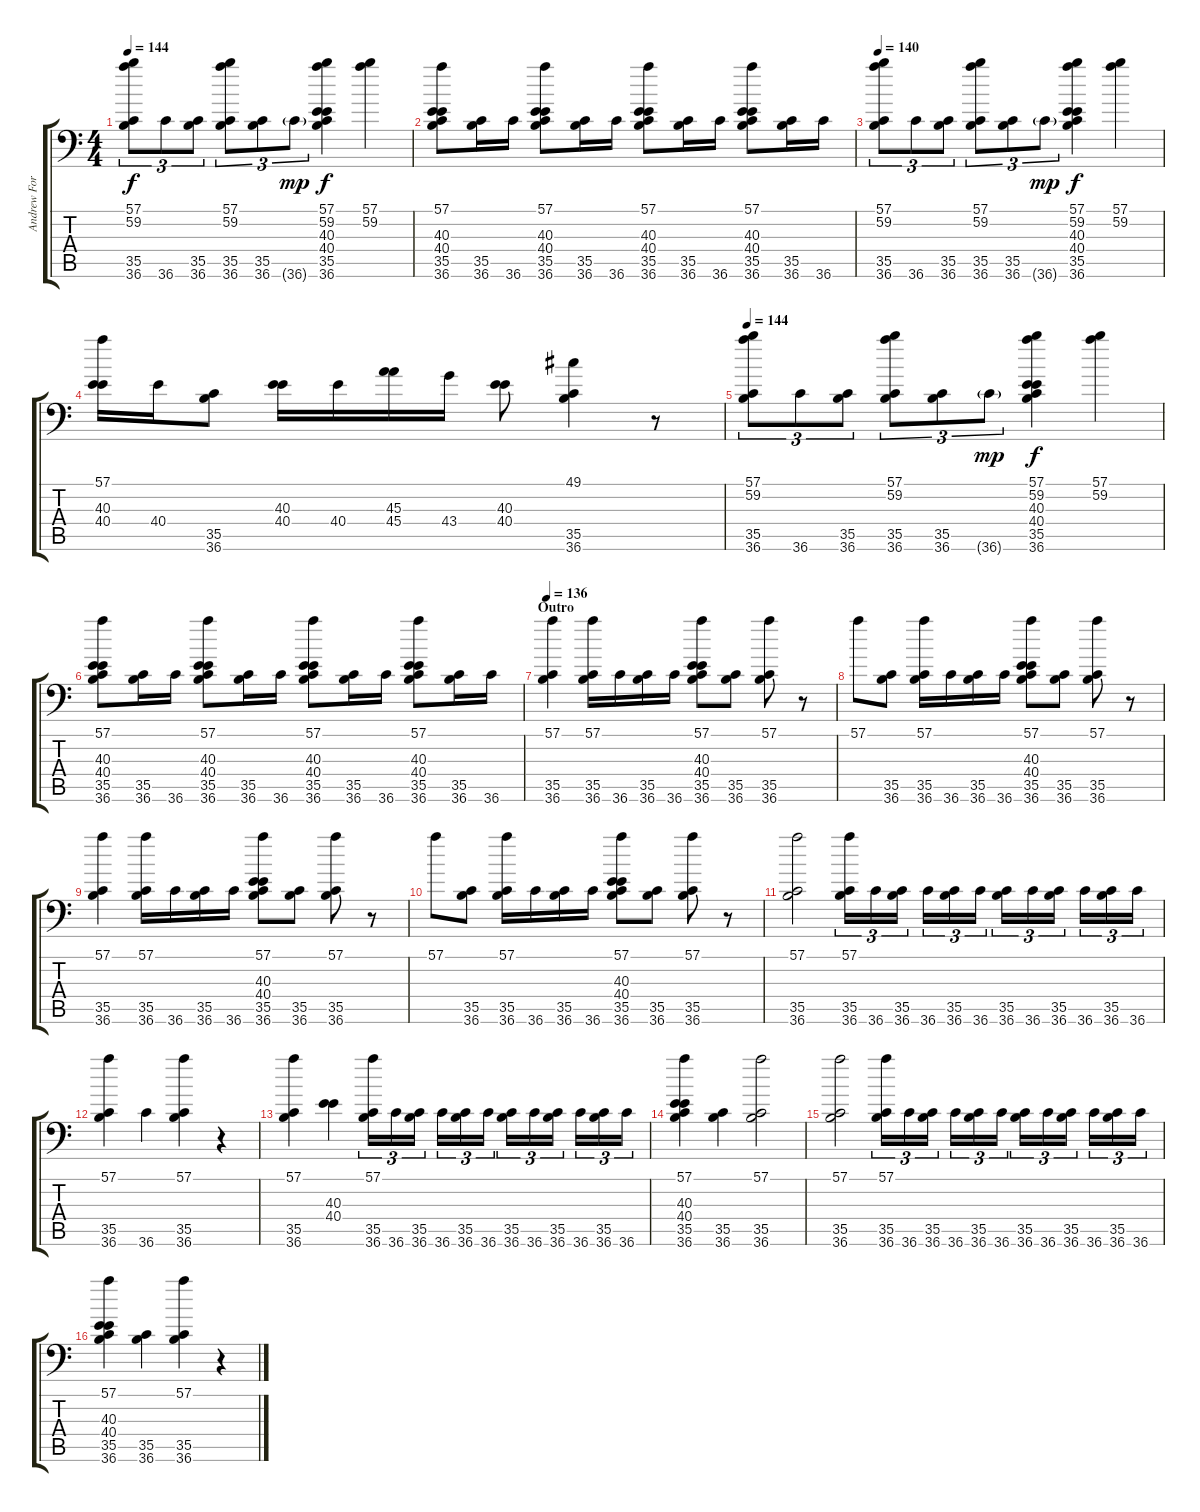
\track ("Andrew Forsman" "Andrew For") {instrument acousticgrandpiano}
\staff {score tabs}
\tuning (C-1 C-1 C-1 C-1 C-1 C-1) {hide}
\ts (4 4)
\tempo 144
\clef f4
\ks c
(57.1 59.2 35.5 36.6).8{tu (3 2) dy f} 36.6.8{tu (3 2)} (35.5 36.6).8{tu (3 2)} (57.1 59.2 35.5 36.6).8{tu (3 2)} (35.5 36.6).8{tu (3 2)} 36.6{g}.8{tu (3 2) dy mp} (57.1 59.2 40.3 40.4 35.5 36.6).4{dy f} (57.1 59.2).4 |
(57.1 40.3 40.4 35.5 36.6).8 (35.5 36.6).16 36.6.16 (57.1 40.3 40.4 35.5 36.6).8 (35.5 36.6).16 36.6.16 (57.1 40.3 40.4 35.5 36.6).8 (35.5 36.6).16 36.6.16 (57.1 40.3 40.4 35.5 36.6).8 (35.5 36.6).16 36.6.16 |
\tempo 140
(57.1 59.2 35.5 36.6).8{tu (3 2)} 36.6.8{tu (3 2)} (35.5 36.6).8{tu (3 2)} (57.1 59.2 35.5 36.6).8{tu (3 2)} (35.5 36.6).8{tu (3 2)} 36.6{g}.8{tu (3 2) dy mp} (57.1 59.2 40.3 40.4 35.5 36.6).4{dy f} (57.1 59.2).4 |
(57.1 40.3 40.4).16 40.4.16 (35.5 36.6).8 (40.3 40.4).16 40.4.16 (45.3 45.4).16 43.4.16 (40.3 40.4).8 (49.1 35.5 36.6).4 r.8 |
\tempo 144
(57.1 59.2 35.5 36.6).8{tu (3 2)} 36.6.8{tu (3 2)} (35.5 36.6).8{tu (3 2)} (57.1 59.2 35.5 36.6).8{tu (3 2)} (35.5 36.6).8{tu (3 2)} 36.6{g}.8{tu (3 2) dy mp} (57.1 59.2 40.3 40.4 35.5 36.6).4{dy f} (57.1 59.2).4 |
(57.1 40.3 40.4 35.5 36.6).8 (35.5 36.6).16 36.6.16 (57.1 40.3 40.4 35.5 36.6).8 (35.5 36.6).16 36.6.16 (57.1 40.3 40.4 35.5 36.6).8 (35.5 36.6).16 36.6.16 (57.1 40.3 40.4 35.5 36.6).8 (35.5 36.6).16 36.6.16 |
\section ("" "Outro")
\tempo 136
(57.1 35.5 36.6).4 (57.1 35.5 36.6).16 36.6.16 (35.5 36.6).16 36.6.16 (57.1 40.3 40.4 35.5 36.6).8 (35.5 36.6).8 (57.1 35.5 36.6).8 r.8 |
57.1.8 (35.5 36.6).8 (57.1 35.5 36.6).16 36.6.16 (35.5 36.6).16 36.6.16 (57.1 40.3 40.4 35.5 36.6).8 (35.5 36.6).8 (57.1 35.5 36.6).8 r.8 |
(57.1 35.5 36.6).4 (57.1 35.5 36.6).16 36.6.16 (35.5 36.6).16 36.6.16 (57.1 40.3 40.4 35.5 36.6).8 (35.5 36.6).8 (57.1 35.5 36.6).8 r.8 |
57.1.8 (35.5 36.6).8 (57.1 35.5 36.6).16 36.6.16 (35.5 36.6).16 36.6.16 (57.1 40.3 40.4 35.5 36.6).8 (35.5 36.6).8 (57.1 35.5 36.6).8 r.8 |
(57.1 35.5 36.6).2 (57.1 35.5 36.6).16{tu (3 2)} 36.6.16{tu (3 2)} (35.5 36.6).16{tu (3 2)} 36.6.16{tu (3 2)} (35.5 36.6).16{tu (3 2)} 36.6.16{tu (3 2)} (35.5 36.6).16{tu (3 2)} 36.6.16{tu (3 2)} (35.5 36.6).16{tu (3 2)} 36.6.16{tu (3 2)} (35.5 36.6).16{tu (3 2)} 36.6.16{tu (3 2)} |
(57.1 35.5 36.6).4 36.6.4 (57.1 35.5 36.6).4 r.4 |
(57.1 35.5 36.6).4 (40.3 40.4).4 (57.1 35.5 36.6).16{tu (3 2)} 36.6.16{tu (3 2)} (35.5 36.6).16{tu (3 2)} 36.6.16{tu (3 2)} (35.5 36.6).16{tu (3 2)} 36.6.16{tu (3 2)} (35.5 36.6).16{tu (3 2)} 36.6.16{tu (3 2)} (35.5 36.6).16{tu (3 2)} 36.6.16{tu (3 2)} (35.5 36.6).16{tu (3 2)} 36.6.16{tu (3 2)} |
(57.1 40.3 40.4 35.5 36.6).4 (35.5 36.6).4 (57.1 35.5 36.6).2 |
(57.1 35.5 36.6).2 (57.1 35.5 36.6).16{tu (3 2)} 36.6.16{tu (3 2)} (35.5 36.6).16{tu (3 2)} 36.6.16{tu (3 2)} (35.5 36.6).16{tu (3 2)} 36.6.16{tu (3 2)} (35.5 36.6).16{tu (3 2)} 36.6.16{tu (3 2)} (35.5 36.6).16{tu (3 2)} 36.6.16{tu (3 2)} (35.5 36.6).16{tu (3 2)} 36.6.16{tu (3 2)} |
(57.1 40.3 40.4 35.5 36.6).4 (35.5 36.6).4 (57.1 35.5 36.6).4 r.4
